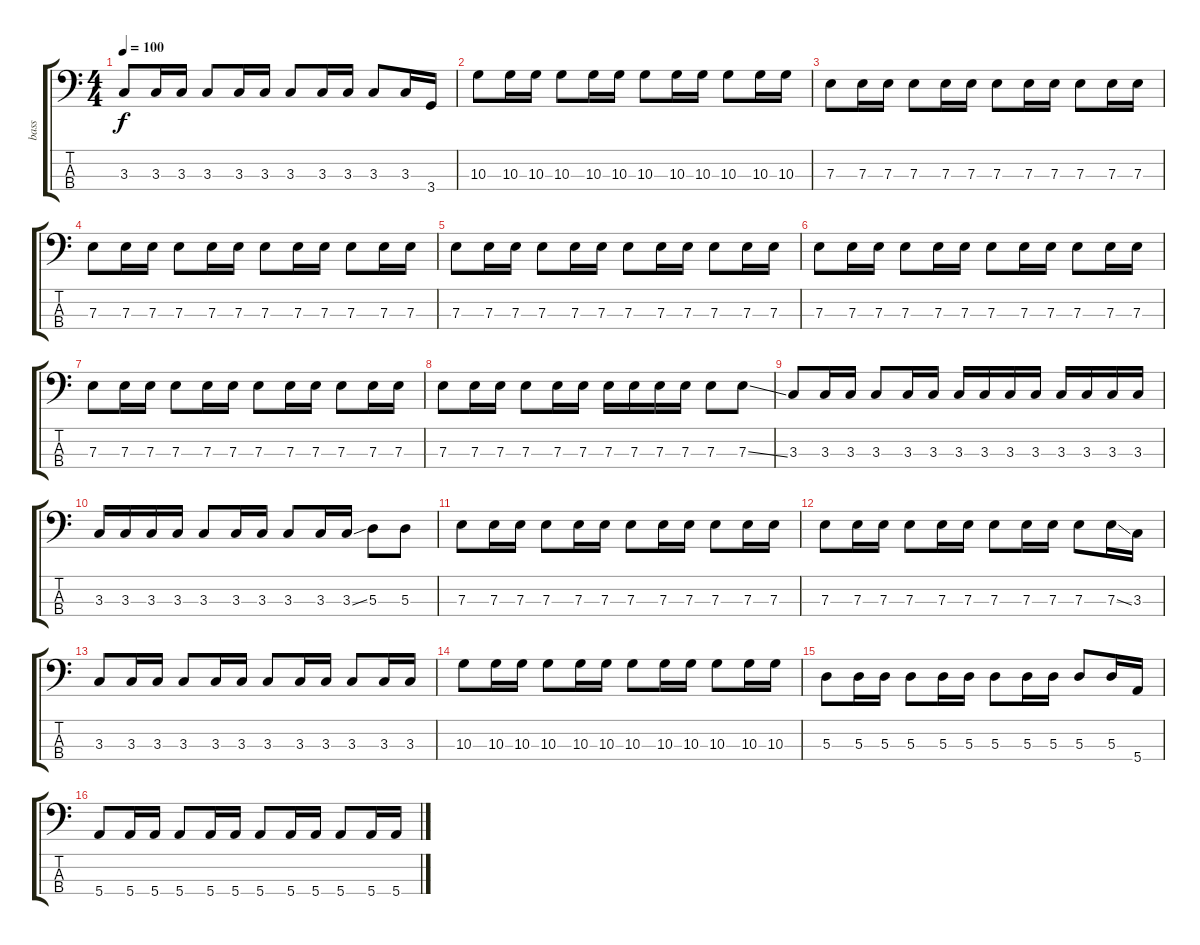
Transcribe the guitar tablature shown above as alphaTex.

\track ("bass" "bass") {instrument slapbass1}
\staff {score tabs}
\tuning (G2 D2 A1 E1) {hide}
\ts (4 4)
\tempo 100
\clef f4
\ks c
3.3.8{dy f} 3.3.16 3.3.16 3.3.8 3.3.16 3.3.16 3.3.8 3.3.16 3.3.16 3.3.8 3.3.16 3.4.16 |
10.3.8 10.3.16 10.3.16 10.3.8 10.3.16 10.3.16 10.3.8 10.3.16 10.3.16 10.3.8 10.3.16 10.3.16 |
7.3.8 7.3.16 7.3.16 7.3.8 7.3.16 7.3.16 7.3.8 7.3.16 7.3.16 7.3.8 7.3.16 7.3.16 |
7.3.8 7.3.16 7.3.16 7.3.8 7.3.16 7.3.16 7.3.8 7.3.16 7.3.16 7.3.8 7.3.16 7.3.16 |
7.3.8 7.3.16 7.3.16 7.3.8 7.3.16 7.3.16 7.3.8 7.3.16 7.3.16 7.3.8 7.3.16 7.3.16 |
7.3.8 7.3.16 7.3.16 7.3.8 7.3.16 7.3.16 7.3.8 7.3.16 7.3.16 7.3.8 7.3.16 7.3.16 |
7.3.8 7.3.16 7.3.16 7.3.8 7.3.16 7.3.16 7.3.8 7.3.16 7.3.16 7.3.8 7.3.16 7.3.16 |
7.3.8 7.3.16 7.3.16 7.3.8 7.3.16 7.3.16 7.3.16 7.3.16 7.3.16 7.3.16 7.3.8 7.3{ss}.8 |
3.3.8 3.3.16 3.3.16 3.3.8 3.3.16 3.3.16 3.3.16 3.3.16 3.3.16 3.3.16 3.3.16 3.3.16 3.3.16 3.3.16 |
3.3.16 3.3.16 3.3.16 3.3.16 3.3.8 3.3.16 3.3.16 3.3.8 3.3.16 3.3{ss}.16 5.3.8 5.3.8 |
7.3.8 7.3.16 7.3.16 7.3.8 7.3.16 7.3.16 7.3.8 7.3.16 7.3.16 7.3.8 7.3.16 7.3.16 |
7.3.8 7.3.16 7.3.16 7.3.8 7.3.16 7.3.16 7.3.8 7.3.16 7.3.16 7.3.8 7.3{ss}.16 3.3.16 |
3.3.8 3.3.16 3.3.16 3.3.8 3.3.16 3.3.16 3.3.8 3.3.16 3.3.16 3.3.8 3.3.16 3.3.16 |
10.3.8 10.3.16 10.3.16 10.3.8 10.3.16 10.3.16 10.3.8 10.3.16 10.3.16 10.3.8 10.3.16 10.3.16 |
5.3.8 5.3.16 5.3.16 5.3.8 5.3.16 5.3.16 5.3.8 5.3.16 5.3.16 5.3.8 5.3.16 5.4.16 |
5.4.8 5.4.16 5.4.16 5.4.8 5.4.16 5.4.16 5.4.8 5.4.16 5.4.16 5.4.8 5.4.16 5.4.16
